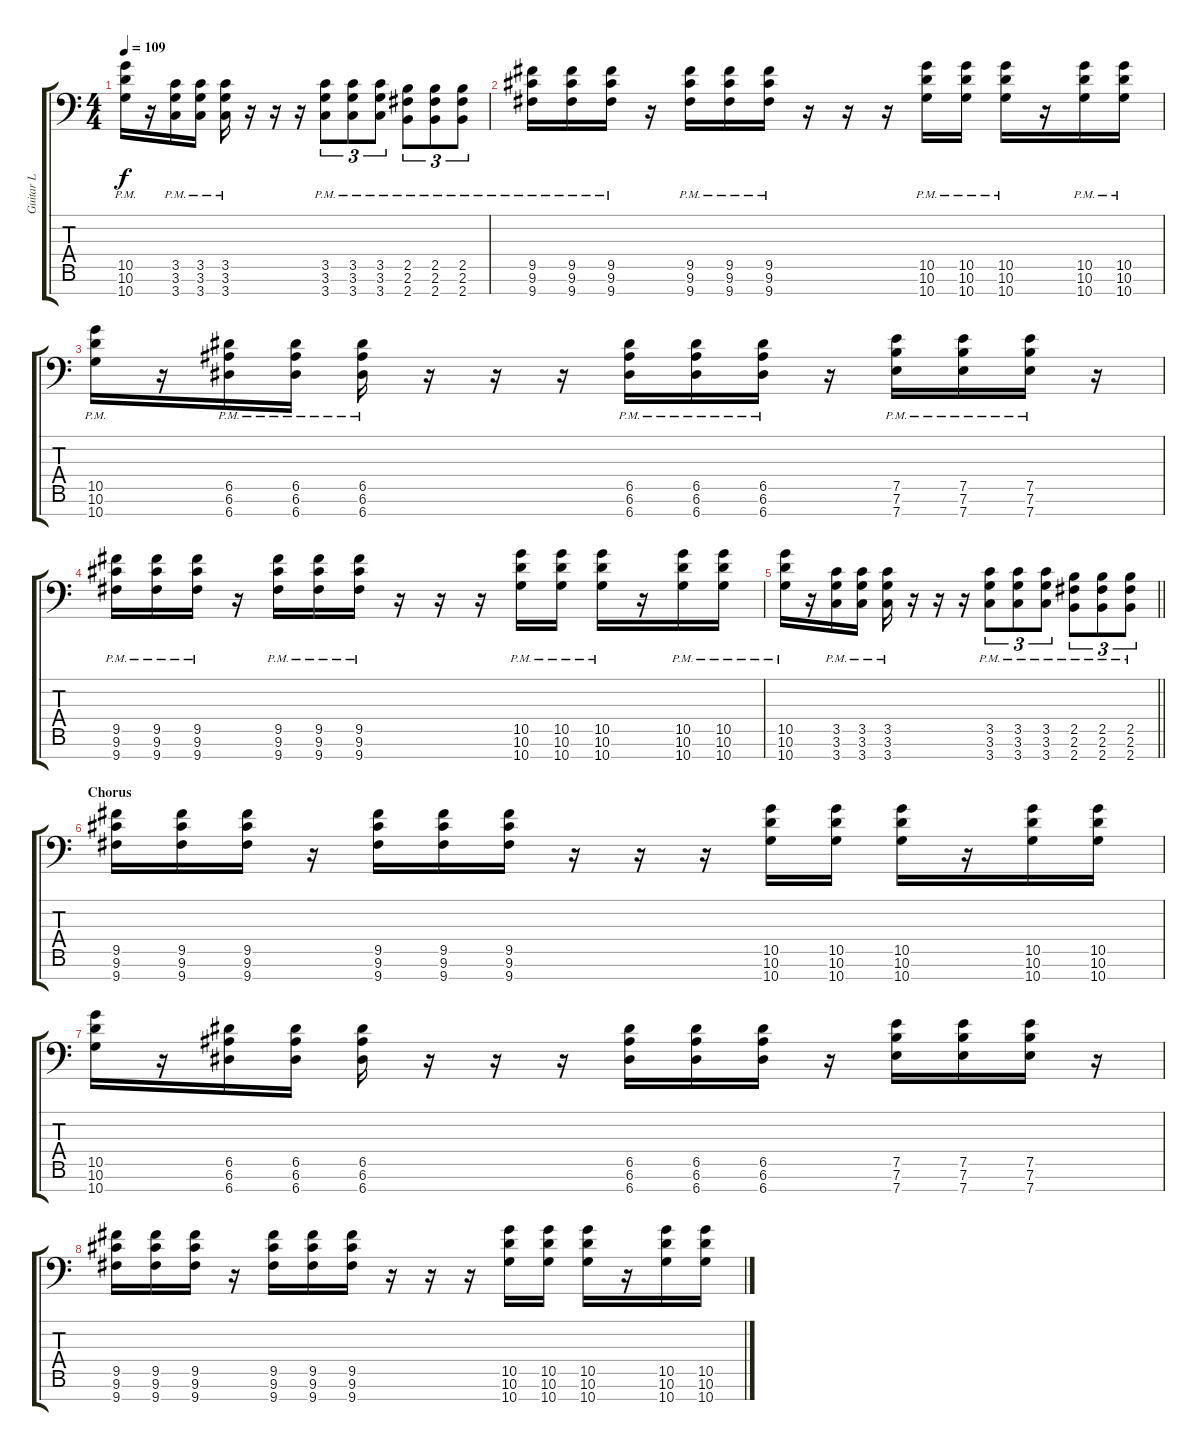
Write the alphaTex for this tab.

\track ("Guitar L" "Guitar L") {instrument distortionguitar}
\staff {score tabs}
\tuning (E4 B3 G3 D3 A2 E2 A1) {hide}
\ts (4 4)
\tempo 109
\clef f4
\ks c
(10.5{pm} 10.6{pm} 10.7{pm}).16{dy f} r.16 (3.5{pm} 3.6{pm} 3.7{pm}).16 (3.5{pm} 3.6{pm} 3.7{pm}).16 (3.5{pm} 3.6{pm} 3.7{pm}).16 r.16 r.16 r.16 (3.5{pm} 3.6{pm} 3.7{pm}).8{tu (3 2)} (3.5{pm} 3.6{pm} 3.7{pm}).8{tu (3 2)} (3.5{pm} 3.6{pm} 3.7{pm}).8{tu (3 2)} (2.5{pm} 2.6{pm} 2.7{pm}).8{tu (3 2)} (2.5{pm} 2.6{pm} 2.7{pm}).8{tu (3 2)} (2.5{pm} 2.6{pm} 2.7{pm}).8{tu (3 2)} |
(9.5{pm} 9.6{pm} 9.7{pm}).16 (9.5{pm} 9.6{pm} 9.7{pm}).16 (9.5{pm} 9.6{pm} 9.7{pm}).16 r.16 (9.5{pm} 9.6{pm} 9.7{pm}).16 (9.5{pm} 9.6{pm} 9.7{pm}).16 (9.5{pm} 9.6{pm} 9.7{pm}).16 r.16 r.16 r.16 (10.5{pm} 10.6{pm} 10.7{pm}).16 (10.5{pm} 10.6{pm} 10.7{pm}).16 (10.5{pm} 10.6{pm} 10.7{pm}).16 r.16 (10.5{pm} 10.6{pm} 10.7{pm}).16 (10.5{pm} 10.6{pm} 10.7{pm}).16 |
(10.5{pm} 10.6{pm} 10.7{pm}).16 r.16 (6.5{pm} 6.6{pm} 6.7{pm}).16 (6.5{pm} 6.6{pm} 6.7{pm}).16 (6.5{pm} 6.6{pm} 6.7{pm}).16 r.16 r.16 r.16 (6.5{pm} 6.6{pm} 6.7{pm}).16 (6.5{pm} 6.6{pm} 6.7{pm}).16 (6.5{pm} 6.6{pm} 6.7{pm}).16 r.16 (7.5{pm} 7.6{pm} 7.7{pm}).16 (7.5{pm} 7.6{pm} 7.7{pm}).16 (7.5{pm} 7.6{pm} 7.7{pm}).16 r.16 |
(9.5{pm} 9.6{pm} 9.7{pm}).16 (9.5{pm} 9.6{pm} 9.7{pm}).16 (9.5{pm} 9.6{pm} 9.7{pm}).16 r.16 (9.5{pm} 9.6{pm} 9.7{pm}).16 (9.5{pm} 9.6{pm} 9.7{pm}).16 (9.5{pm} 9.6{pm} 9.7{pm}).16 r.16 r.16 r.16 (10.5{pm} 10.6{pm} 10.7{pm}).16 (10.5{pm} 10.6{pm} 10.7{pm}).16 (10.5{pm} 10.6{pm} 10.7{pm}).16 r.16 (10.5{pm} 10.6{pm} 10.7{pm}).16 (10.5{pm} 10.6{pm} 10.7{pm}).16 |
\barLineRight lightlight
(10.5{pm} 10.6{pm} 10.7{pm}).16 r.16 (3.5{pm} 3.6{pm} 3.7{pm}).16 (3.5{pm} 3.6{pm} 3.7{pm}).16 (3.5{pm} 3.6{pm} 3.7{pm}).16 r.16 r.16 r.16 (3.5{pm} 3.6{pm} 3.7{pm}).8{tu (3 2)} (3.5{pm} 3.6{pm} 3.7{pm}).8{tu (3 2)} (3.5{pm} 3.6{pm} 3.7{pm}).8{tu (3 2)} (2.5{pm} 2.6{pm} 2.7{pm}).8{tu (3 2)} (2.5{pm} 2.6{pm} 2.7{pm}).8{tu (3 2)} (2.5{pm} 2.6{pm} 2.7{pm}).8{tu (3 2)} |
\section ("" "Chorus")
(9.5 9.6 9.7).16 (9.5 9.6 9.7).16 (9.5 9.6 9.7).16 r.16 (9.5 9.6 9.7).16 (9.5 9.6 9.7).16 (9.5 9.6 9.7).16 r.16 r.16 r.16 (10.5 10.6 10.7).16 (10.5 10.6 10.7).16 (10.5 10.6 10.7).16 r.16 (10.5 10.6 10.7).16 (10.5 10.6 10.7).16 |
(10.5 10.6 10.7).16 r.16 (6.5 6.6 6.7).16 (6.5 6.6 6.7).16 (6.5 6.6 6.7).16 r.16 r.16 r.16 (6.5 6.6 6.7).16 (6.5 6.6 6.7).16 (6.5 6.6 6.7).16 r.16 (7.5 7.6 7.7).16 (7.5 7.6 7.7).16 (7.5 7.6 7.7).16 r.16 |
(9.5 9.6 9.7).16 (9.5 9.6 9.7).16 (9.5 9.6 9.7).16 r.16 (9.5 9.6 9.7).16 (9.5 9.6 9.7).16 (9.5 9.6 9.7).16 r.16 r.16 r.16 (10.5 10.6 10.7).16 (10.5 10.6 10.7).16 (10.5 10.6 10.7).16 r.16 (10.5 10.6 10.7).16 (10.5 10.6 10.7).16
